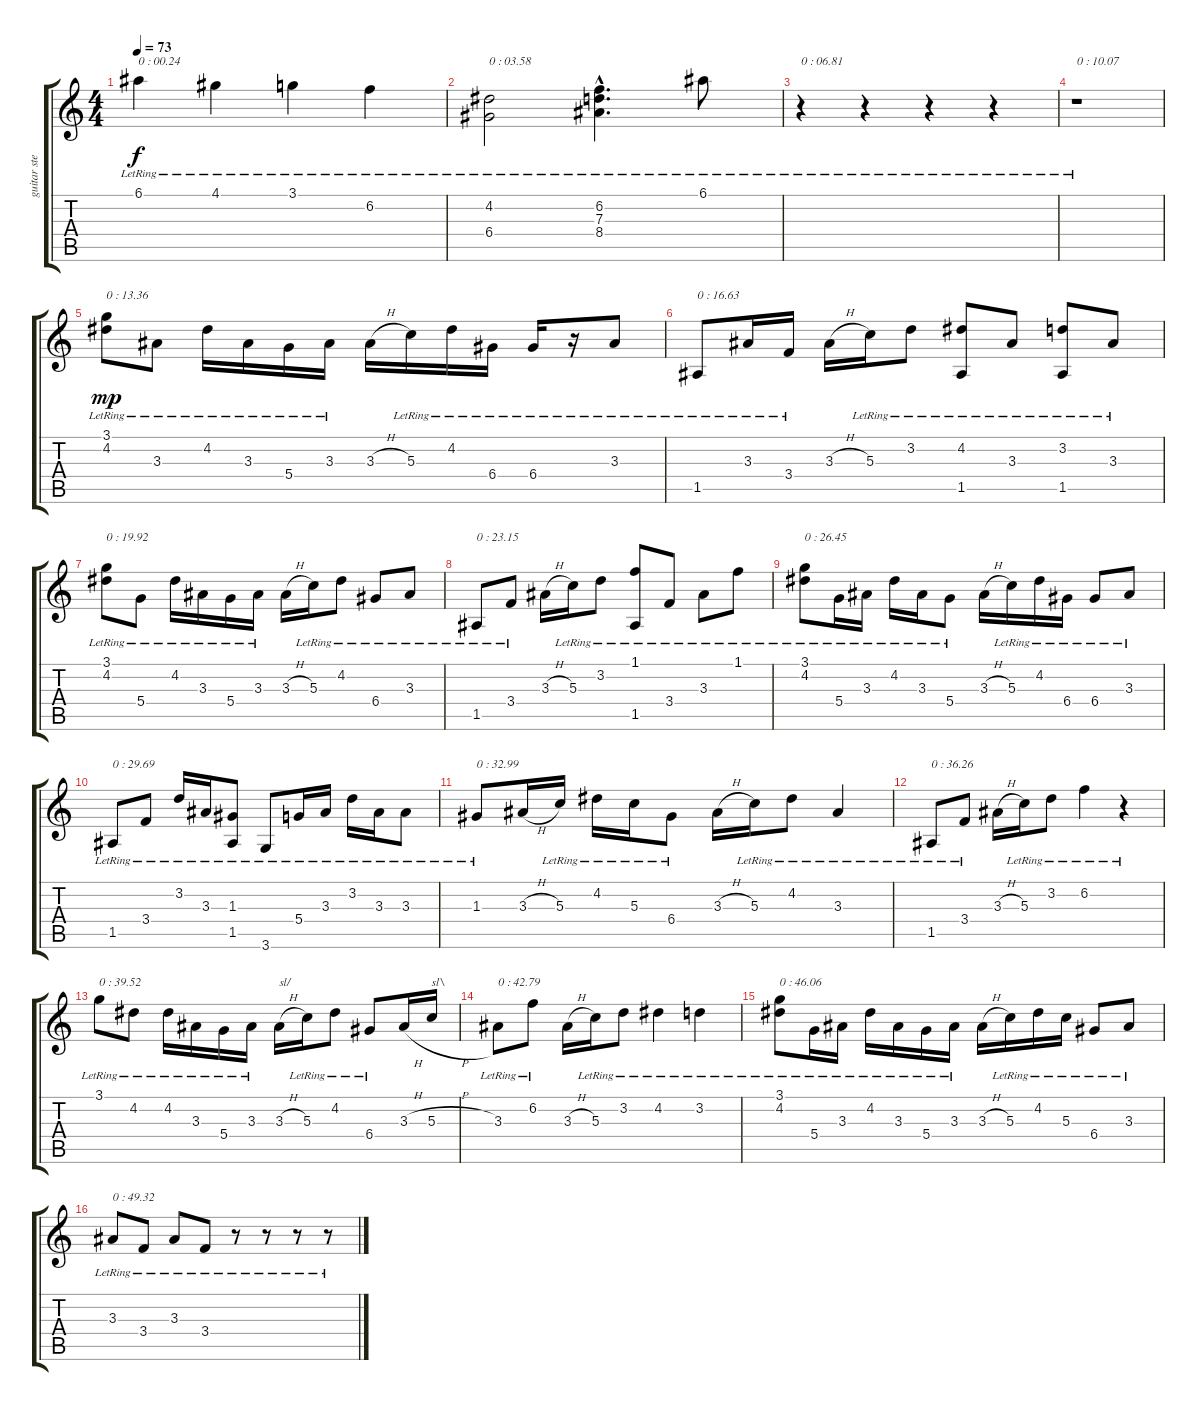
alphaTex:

\track ("guitar steel" "guitar ste") {instrument acousticguitarsteel}
\staff {score tabs}
\tuning (E4 B3 G3 D3 A2 E2) {hide}
\ts (4 4)
\tempo 73
\clef g2
\ks c
6.1{lr}.4{txt "0 : 00.24" dy f instrument acousticguitarsteel} 4.1{lr}.4 3.1{lr}.4 6.2{lr}.4 |
(4.2{lr} 6.4{lr}).2{txt "0 : 03.58"} (6.2{hac lr} 7.3{hac lr} 8.4{hac lr}).4{d} 6.1{lr}.8 |
r.4{txt "0 : 06.81"} r.4 r.4 r.4 |
r.1{txt "0 : 10.07"} |
(3.1{lr} 4.2{lr}).8{txt "0 : 13.36" dy mp} 3.3{lr}.8 4.2{lr}.16 3.3{lr}.16 5.4{lr}.16 3.3{lr}.16 3.3{h}.16 5.3{lr}.16 4.2{lr}.16 6.4{lr}.16 6.4{lr}.16 r.16 3.3{lr}.8 |
1.5{lr}.8{txt "0 : 16.63"} 3.3{lr}.16 3.4{lr}.16 3.3{h}.16 5.3{lr}.16 3.2{lr}.8 (4.2{lr} 1.5{lr}).8 3.3{lr}.8 (3.2{lr} 1.5{lr}).8 3.3{lr}.8 |
(3.1{lr} 4.2{lr}).8{txt "0 : 19.92"} 5.4{lr}.8 4.2{lr}.16 3.3{lr}.16 5.4{lr}.16 3.3{lr}.16 3.3{h}.16 5.3{lr}.16 4.2{lr}.8 6.4{lr}.8 3.3{lr}.8 |
1.5{lr}.8{txt "0 : 23.15"} 3.4{lr}.8 3.3{h}.16 5.3{lr}.16 3.2{lr}.8 (1.1{lr} 1.5{lr}).8 3.4{lr}.8 3.3{lr}.8 1.1{lr}.8 |
(3.1{lr} 4.2{lr}).8{txt "0 : 26.45"} 5.4{lr}.16 3.3{lr}.16 4.2{lr}.16 3.3{lr}.16 5.4{lr}.8 3.3{h}.16 5.3{lr}.16 4.2{lr}.16 6.4{lr}.16 6.4{lr}.8 3.3{lr}.8 |
1.5{lr}.8{txt "0 : 29.69"} 3.4{lr}.8 3.2{lr}.16 3.3{lr}.16 (1.3{lr} 1.5{lr}).8 3.6{lr}.8 5.4{lr}.16 3.3{lr}.16 3.2{lr}.16 3.3{lr}.16 3.3{lr}.8 |
1.3{lr}.8{txt "0 : 32.99"} 3.3{h}.16 5.3{lr}.16 4.2{lr}.16 5.3{lr}.16 6.4{lr}.8 3.3{h}.16 5.3{lr}.16 4.2{lr}.8 3.3{lr}.4 |
1.5{lr}.8{txt "0 : 36.26"} 3.4{lr}.8 3.3{h}.16 5.3{lr}.16 3.2{lr}.8 6.2{lr}.4 r.4 |
3.1{lr}.8{txt "0 : 39.52"} 4.2{lr}.8 4.2{lr}.16 3.3{lr}.16 5.4{lr}.16 3.3{lr}.16 3.3{h}.16{txt "sl/"} 5.3{lr}.16 4.2{lr}.8 6.4{lr}.8 3.3{h}.16 5.3{h}.16{txt "sl\\"} |
3.3{lr}.8{txt "0 : 42.79"} 6.2{lr}.8 3.3{h}.16 5.3{lr}.16 3.2{lr}.8 4.2{lr}.4 3.2{lr}.4 |
(3.1{lr} 4.2{lr}).8{txt "0 : 46.06"} 5.4{lr}.16 3.3{lr}.16 4.2{lr}.16 3.3{lr}.16 5.4{lr}.16 3.3{lr}.16 3.3{h}.16 5.3{lr}.16 4.2{lr}.16 5.3{lr}.16 6.4{lr}.8 3.3{lr}.8 |
3.3{lr}.8{txt "0 : 49.32"} 3.4{lr}.8 3.3{lr}.8 3.4{lr}.8 r.8 r.8 r.8 r.8
